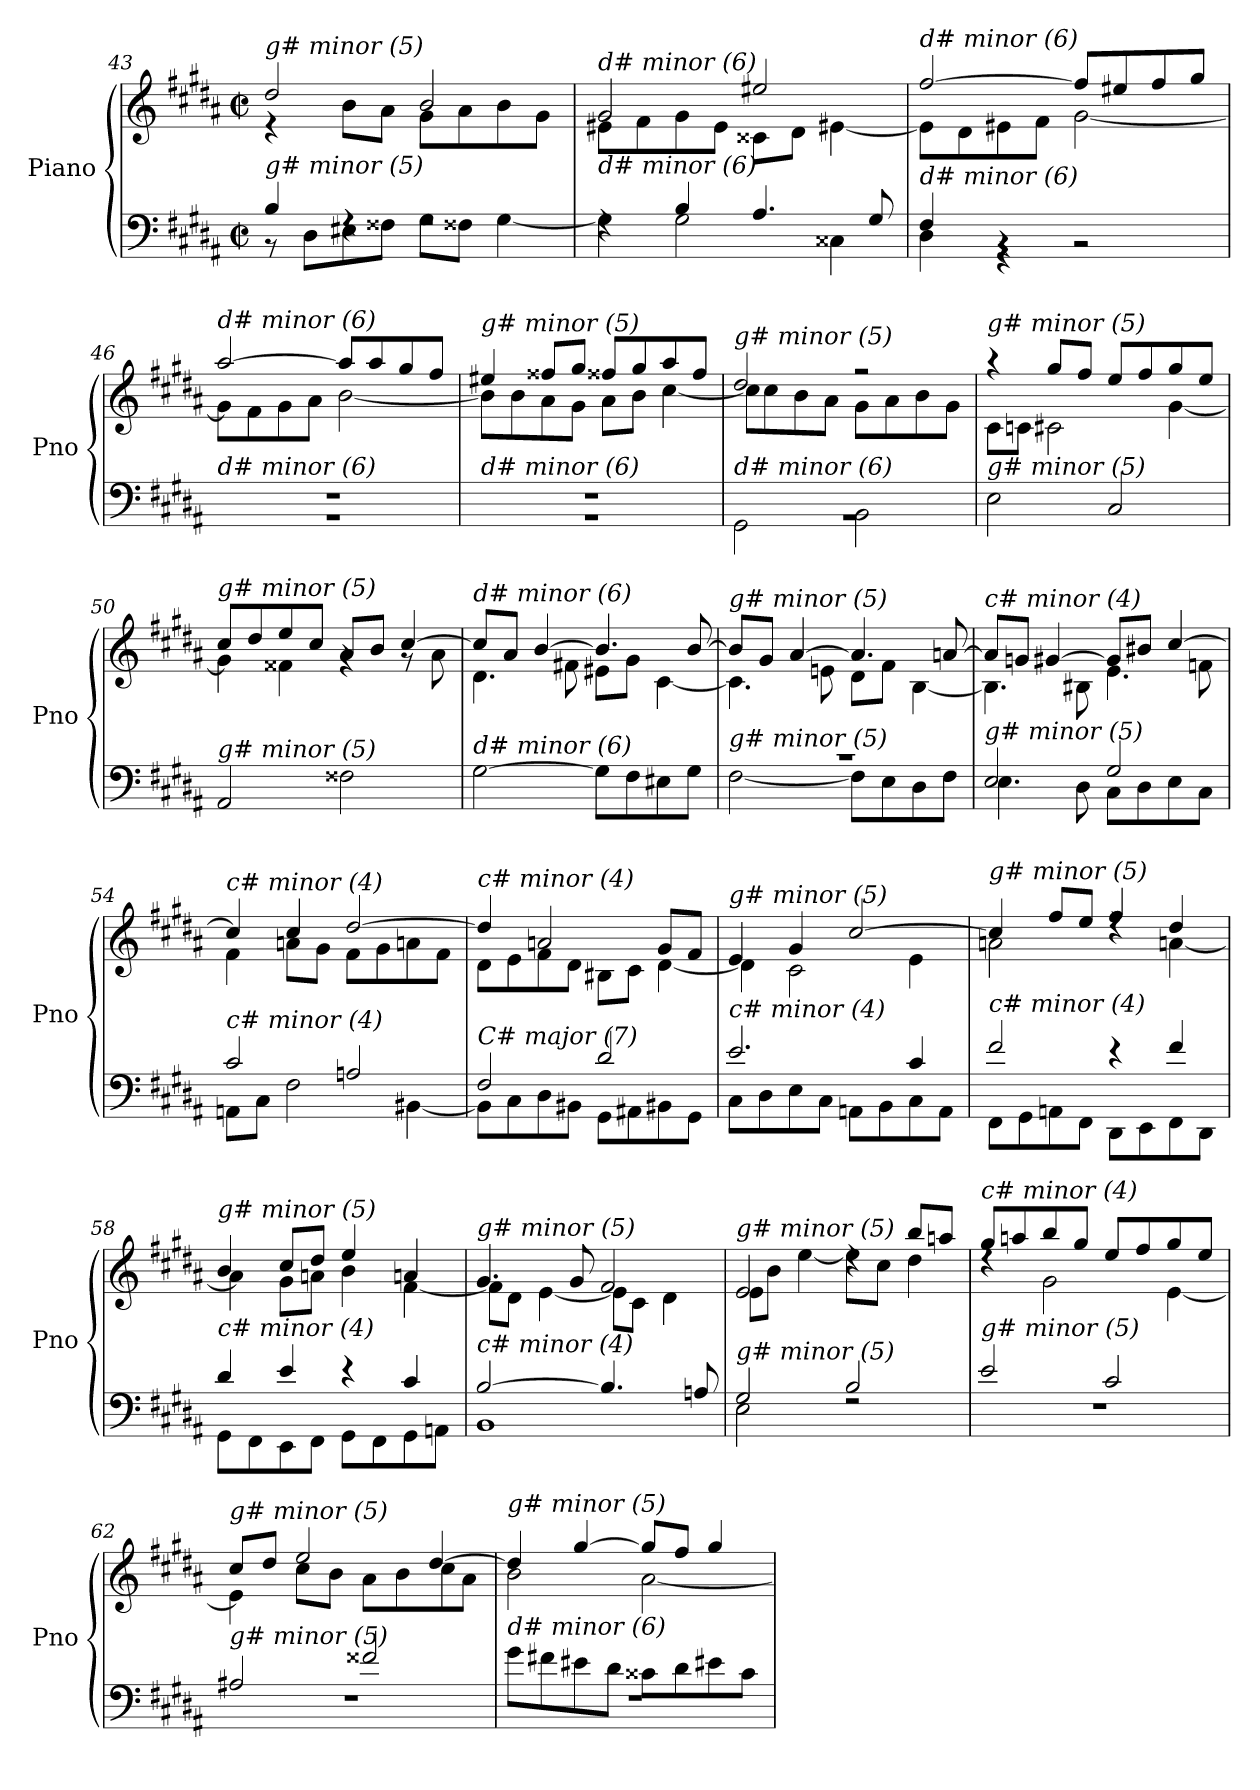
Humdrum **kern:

**kern	**kern
*part1	*part1
*staff2	*staff1
*I"Piano	*
*I'Pno	*
*clefF4	*clefG2
*k[f#c#g#d#a#]	*k[f#c#g#d#a#]
*M2/2	*M2/2
*met(c|)	*met(c|)
=43	=43
*^	*^
!	!	!LO:TX:i:t=g# minor (5)	!
!LO:TX:i:t=g# minor (5)	!	!	!
4B/	8r	2dd#/	4r
.	8D#\L	.	.
4rF	8E#X\	.	8b\L
.	8F##X\J	.	8a#\J
2rF	8G#\L	2b/	8g#\L
.	8F##X\J	.	8a#\
.	[4G#\	.	8b\
.	.	.	8g#\J
=44	=44	=44	=44
!	!	!LO:TX:i:t=d# minor (6)	!
!LO:TX:i:t=d# minor (6)	!	!	!
4rF	4G#\]	2g#/	8e#X\L
.	.	.	8f#\
4B/	2G#\	.	8g#\
.	.	.	8e#\J
4.A#/	.	2ee#X/	8c##X\L
.	.	.	8d#\J
.	4C##X\	.	[4e#X\
8G#/	.	.	.
=45	=45	=45	=45
!	!	!LO:TX:i:t=d# minor (6)	!
!LO:TX:i:t=d# minor (6)	!	!	!
4F#/	4D#\	[2ff#/	8e#\L]
.	.	.	8d#\
4rBB	4r	.	8e#X\
.	.	.	8f#\J
2rBB	2r	8ff#/L]	[2g#\
.	.	8ee#X/	.
.	.	8ff#/	.
.	.	8gg#/J	.
=46	=46	=46	=46
!	!	!LO:TX:i:t=d# minor (6)	!
!LO:TX:i:t=d# minor (6)	!	!	!
1rBB	1rF	[2aa#/	8g#\L]
.	.	.	8f#\
.	.	.	8g#\
.	.	.	8a#\J
.	.	8aa#/L]	[2b\
.	.	8aa#/	.
.	.	8gg#/	.
.	.	8ff#/J	.
!!LO:LB:g=z	!!
=47	=47	=47	=47
!	!	!LO:TX:i:t=g# minor (5)	!
!LO:TX:i:t=d# minor (6)	!	!	!
1rBB	1rF	4ee#X/	8b\L]
.	.	.	8b\
.	.	8ff##X/L	8a#\
.	.	8gg#/J	8g#\J
.	.	8ff##X/L	8a#\L
.	.	8gg#/	8b\J
.	.	8aa#/	[4cc#\
.	.	8ff##/J	.
=48	=48	=48	=48
!	!	!LO:TX:i:t=g# minor (5)	!
!LO:TX:i:t=d# minor (6)	!	!	!
1rBB	2GG#\	2dd#/	8cc#\L]
.	.	.	8cc#\
.	.	.	8b\
.	.	.	8a#\J
.	2BB\	2r	8g#\L
.	.	.	8a#\
.	.	.	8b\
.	.	.	8g#\J
*v	*v	*	*
=49	=49	=49
!	!LO:TX:i:t=g# minor (5)	!
!LO:TX:i:t=g# minor (5)	!	!
2E\	4r	8c#\L
.	.	8cni\J
.	8gg#/L	2c#\
.	8ff#/J	.
2C#/	8ee/L	.
.	8ff#/	.
.	8gg#/	[4g#\
.	8ee/J	.
=50	=50	=50
!	!LO:TX:i:t=g# minor (5)	!
!LO:TX:i:t=g# minor (5)	!	!
2AA#/	8cc#/L	4g#\]
.	8dd#/	.
.	8ee/	4f##X\
.	8cc#/J	.
2F##X\	8a#/L	4rg
.	8b/J	.
.	[4cc#/	8rg
.	.	8a#\
=51	=51	=51
!	!LO:TX:i:t=d# minor (6)	!
!LO:TX:i:t=d# minor (6)	!	!
[2G#\	8cc#/L]	4.d#\
.	8a#/J	.
.	[4b/	.
.	.	8f#X\
8G#\L]	4.b/]	8e#X\L
8F#\	.	8g#\J
8E#X\	.	[4c#\
8G#\J	[8b/	.
!!LO:LB:g=z	!!
=52	=52	=52
*^	*	*
!	!	!LO:TX:i:t=g# minor (5)	!
!LO:TX:i:t=g# minor (5)	!	!	!
1r	[2F#\	8b/L]	4.c#\]
.	.	8g#/J	.
.	.	[4a#/	.
.	.	.	8en\
.	8F#\L]	4.a#/]	8d#\L
.	8E\	.	8f#\J
.	8D#\	.	[4B\
.	8F#\J	[8an/	.
=53	=53	=53	=53
!	!	!LO:TX:i:t=c# minor (4)	!
!LO:TX:i:t=g# minor (5)	!	!	!
2E/	4.E\	8a/L]	4.B\]
.	.	8gni/J	.
.	.	[4g#/	.
.	8D#\	.	8B#X\
2G#/	8C#\L	8g#/L]	4.e\
.	8D#\	8b#X/J	.
.	8E\	[4cc#/	.
.	8C#\J	.	8fni\
=54	=54	=54	=54
!	!	!LO:TX:i:t=c# minor (4)	!
!LO:TX:i:t=c# minor (4)	!	!	!
2c#/	8AAn\L	4cc#/]	4f#\
.	8C#\J	.	.
.	2F#\	4cc#/	8an\L
.	.	.	8g#\J
2An/	.	[2dd#/	8f#\L
.	.	.	8g#\
.	[4BB#X\	.	8an\
.	.	.	8f#\J
=55	=55	=55	=55
!	!	!LO:TX:i:t=c# minor (4)	!
!LO:TX:i:t=C# major (7)	!	!	!
2F#/	8BB#\L]	4dd#/]	8d#\L
.	8C#\	.	8e\
.	8D#\	2an/	8f#\
.	8BB#X\J	.	8d#\J
2d#/	8GG#\L	.	8B#X\L
.	8AA#X\	.	8c#\J
.	8BB#X\	8g#/L	[4d#\
.	8GG#\J	8f#/J	.
!!LO:PB:g=z	!!
=56	=56	=56	=56
!	!	!LO:TX:i:t=g# minor (5)	!
!LO:TX:i:t=c# minor (4)	!	!	!
2.e/	8C#\L	4e/	4d#\]
.	8D#\	.	.
.	8E\	4g#/	2c#\
.	8C#\J	.	.
.	8AAn\L	[2cc#/	.
.	8BB\	.	.
4c#/	8C#\	.	4e\
.	8AA\J	.	.
=57	=57	=57	=57
!	!	!LO:TX:i:t=g# minor (5)	!
!LO:TX:i:t=c# minor (4)	!	!	!
2f#/	8FF#\L	4cc#/]	2an\
.	8GG#\	.	.
.	8AAn\	8ff#/L	.
.	8FF#\J	8ee/J	.
4r	8DD#\L	4ff#/	4rdd
.	8EE\	.	.
4f#/	8FF#\	4dd#/	[4an\
.	8DD#\J	.	.
=58	=58	=58	=58
!	!	!LO:TX:i:t=g# minor (5)	!
!LO:TX:i:t=c# minor (4)	!	!	!
4d#/	8GG#\L	4b/	4a\]
.	8FF#\	.	.
4e/	8EE\	8cc#/L	8g#\L
.	8FF#\J	8dd#/J	8an\J
4r	8GG#\L	4ee/	4b\
.	8FF#\	.	.
4c#/	8GG#\	4an/	[4f#\
.	8AAn\J	.	.
=59	=59	=59	=59
!	!	!LO:TX:i:t=g# minor (5)	!
!LO:TX:i:t=c# minor (4)	!	!	!
[2B/	1BB	4.g#/	8f#\L]
.	.	.	8d#\J
.	.	.	[4e\
.	.	8g#/	.
4.B/]	.	2f#/	8e\L]
.	.	.	8c#\J
.	.	.	4d#\
8An/	.	.	.
!!LO:LB:g=z	!!
=60	=60	=60	=60
!	!	!LO:TX:i:t=g# minor (5)	!
!LO:TX:i:t=g# minor (5)	!	!	!
2G#/	2E\	2e/	8e\L
.	.	.	8b\J
.	.	.	[4ee\
2B/	2rF	4rdd	8ee\L]
.	.	.	8cc#\J
.	.	8bb/L	4dd#\
.	.	8aan/J	.
=61	=61	=61	=61
!	!	!LO:TX:i:t=c# minor (4)	!
!LO:TX:i:t=g# minor (5)	!	!	!
2e/	1rF	8gg#/L	4rdd
.	.	8aan/	.
.	.	8bb/	2g#\
.	.	8gg#/J	.
2c#/	.	8ee/L	.
.	.	8ff#/	.
.	.	8gg#/	[4e\
.	.	8ee/J	.
=62	=62	=62	=62
!	!	!LO:TX:i:t=g# minor (5)	!
!LO:TX:i:t=g# minor (5)	!	!	!
2A#X/	1rF	8cc#/L	4e\]
.	.	8dd#/J	.
.	.	2ee/	8cc#\L
.	.	.	8b\J
2f##X/	.	.	8a#\L
.	.	.	8b\
.	.	[4dd#/	8cc#\
.	.	.	8a#\J
=63	=63	=63	=63
!	!	!LO:TX:i:t=g# minor (5)	!
!LO:TX:i:t=d# minor (6)	!	!	!
8g#\L	1rF	4dd#/]	2b\
8f#X\	.	.	.
8e#X\	.	[4gg#/	.
8d#\J	.	.	.
8c##X\L	.	8gg#/L]	[2a#\
8d#\	.	8ff#/J	.
8e#X\	.	4gg#/	.
8c##\J	.	.	.
*v	*v	*	*
*	*v	*v
=	=
*-	*-
